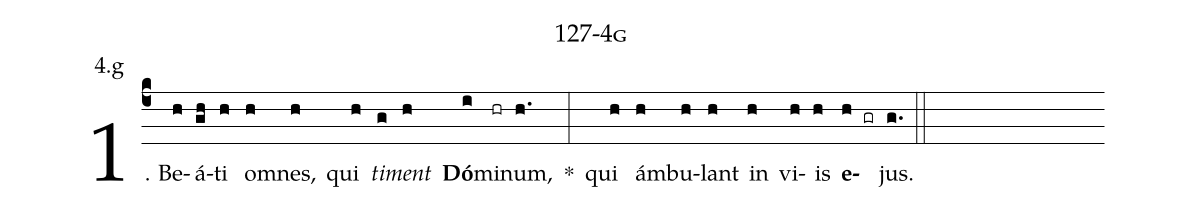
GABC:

name: 127-4g;
annotation: 4.g;
%%
(c4)1. Be(h)á(gh)ti(h) om(h)nes,(h) qui(h) <i>ti</i>(g)<i>ment</i>(h) <b>Dó</b>(i)mi(hr)num,(h.) *(:) qui(h) ám(h)bu(h)lant(h) in(h) vi(h)is(h) <b>e</b>(h gr)jus.(g.) (::)
